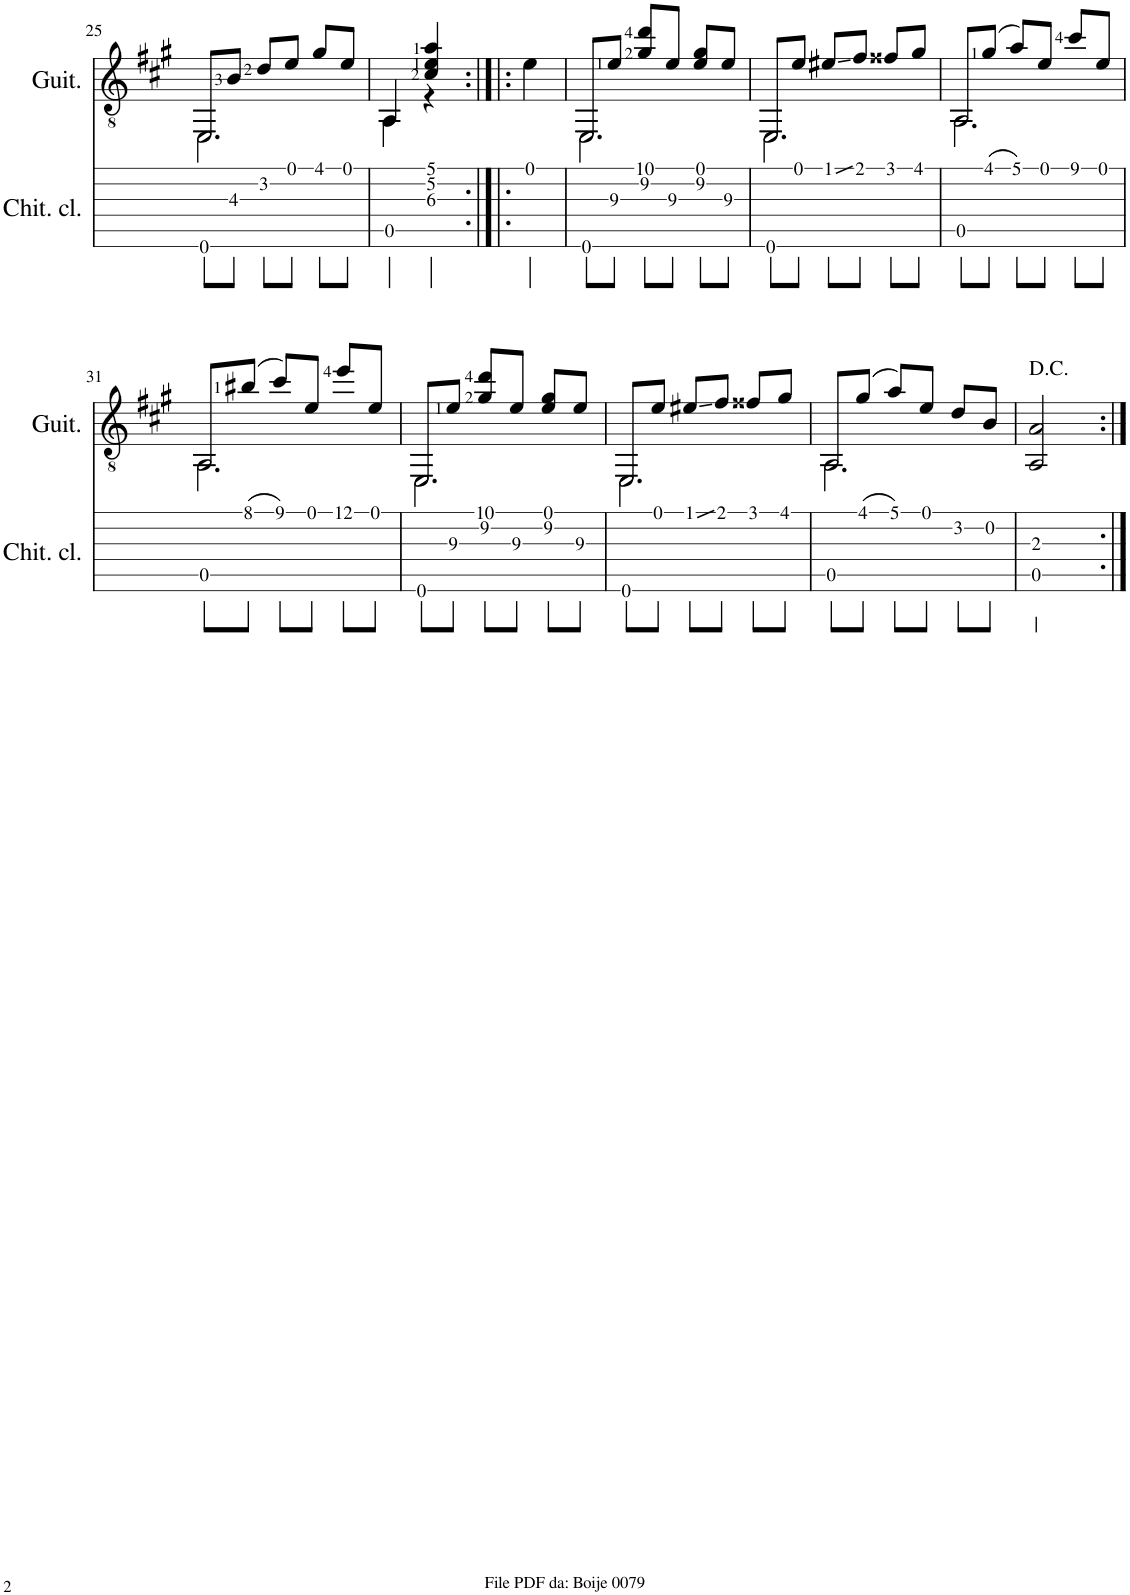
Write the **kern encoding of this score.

**kern	**kern
*part2	*part1
*staff2	*staff1
*I"Chitarra classica	*I"Guitar
*I'Chit. cl.	*I'Guit.
!!LO:PB:g=z
*	*clefGv2
*k[f#c#g#]	*k[f#c#g#]
*M3/4	*M3/4
=25	=25
!	!LO:N:head=open
*	*^
8EE\L	8EE/L	2.EE\
8B\J	8B/J	.
8d\L	8d/L	.
8e\J	8e/J	.
8g#\L	8g#/L	.
8e\J	8e/J	.
=26	=26	=26
4AA\	4AA/	4AA\
4c#\ 4e\ 4a\	4c#/ 4e/ 4a/	4r
*	*v	*v
=27:|!|:	=27:|!|:
4e\	4e\
=28	=28
!	!LO:N:head=open
*	*^
8EE\L	8EE/L	2.EE\
8e\J	8e/J	.
8g#\ 8dd\L	8g#/ 8dd/L	.
8e\J	8e/J	.
8g#\ 8e\L	8e/ 8g#/L	.
8e\J	8e/J	.
=29	=29	=29
!	!LO:N:head=open	!
8EE\L	8EE/L	2.EE\
8e\J	8e/J	.
8e#\L	8e#X/L	.
8f#\J	8f#/J	.
8g\L	8f##X/L	.
8g#\J	8g#/J	.
=30	=30	=30
!	!LO:N:head=open	!
8AA\L	8AA/L	2.AA\
(8g#\J	(8g#/J	.
8a\L)	8a/L)	.
8e\J	8e/J	.
8cc#\L	8cc#/L	.
8e\J	8e/J	.
!!LO:LB:g=z	!!
=31	=31	=31
!	!LO:N:head=open	!
8AA\L	8AA/L	2.AA\
(8cc\J	(8b#X/J	.
8cc#\L)	8cc#/L)	.
8e\J	8e/J	.
8ee\L	8ee/L	.
8e\J	8e/J	.
=32	=32	=32
!	!LO:N:head=open	!
8EE\L	8EE/L	2.EE\
8e\J	8e/J	.
8g#\ 8dd\L	8g#/ 8dd/L	.
8e\J	8e/J	.
8g#\ 8e\L	8e/ 8g#/L	.
8e\J	8e/J	.
=33	=33	=33
!	!LO:N:head=open	!
8EE\L	8EE/L	2.EE\
8e\J	8e/J	.
8e#\L	8e#X/L	.
8f#\J	8f#/J	.
8g\L	8f##X/L	.
8g#\J	8g#/J	.
=34	=34	=34
!	!LO:N:head=open	!
8AA\L	8AA/L	2.AA\
(8g#\J	(8g#/J	.
8a\L)	8a/L)	.
8e\J	8e/J	.
8d\L	8d/L	.
8B\J	8B/J	.
*	*v	*v
=35	=35
2AA\ 2A\	2AA/ 2A/
=:|!	=:|!
*-	*-
